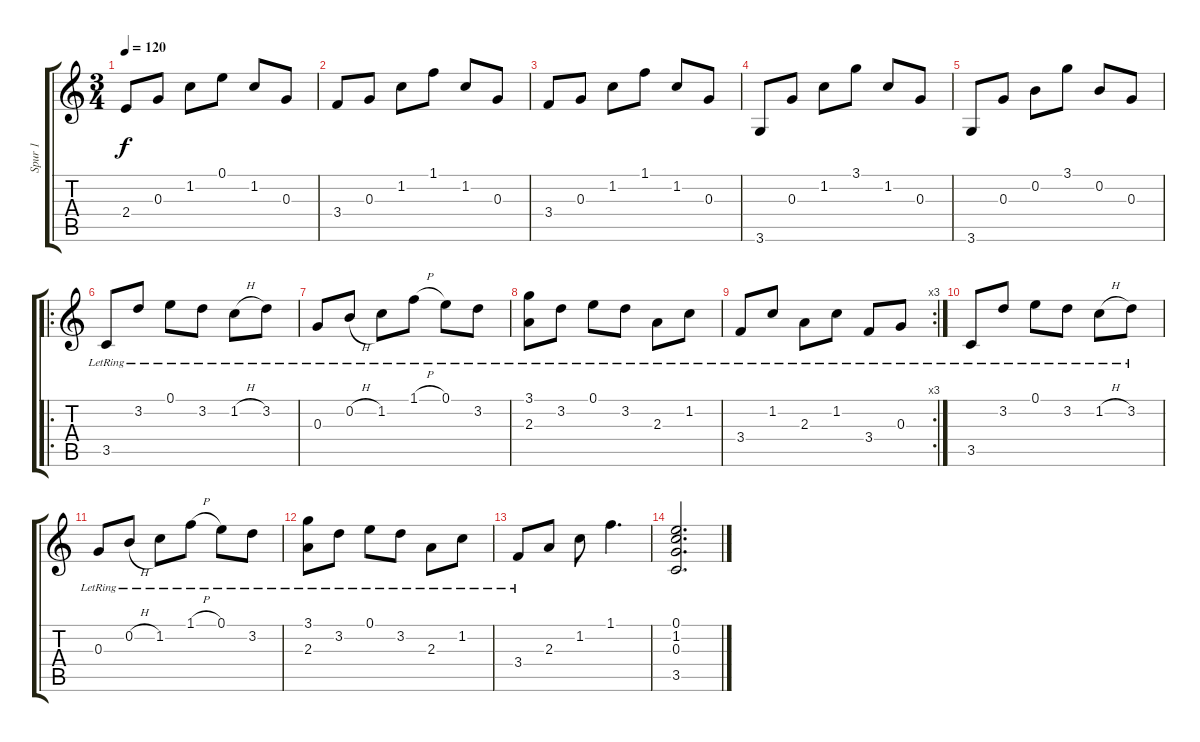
\track ("Spur 1" "Spur 1") {instrument acousticguitarsteel}
\staff {score tabs}
\tuning (E4 B3 G3 D3 A2 E2) {hide}
\ts (3 4)
\tempo 120
\clef g2
\ks c
2.4.8{dy f} 0.3.8 1.2.8 0.1.8 1.2.8 0.3.8 |
3.4.8 0.3.8 1.2.8 1.1.8 1.2.8 0.3.8 |
3.4.8 0.3.8 1.2.8 1.1.8 1.2.8 0.3.8 |
3.6.8 0.3.8 1.2.8 3.1.8 1.2.8 0.3.8 |
3.6.8 0.3.8 0.2.8 3.1.8 0.2.8 0.3.8 |
\ro
3.5{lr}.8 3.2{lr}.8 0.1{lr}.8 3.2{lr}.8 1.2{h lr}.8 3.2{lr}.8 |
0.3{lr}.8 0.2{h lr}.8 1.2{lr}.8 1.1{h lr}.8 0.1{lr}.8 3.2{lr}.8 |
(3.1{lr} 2.3{lr}).8 3.2{lr}.8 0.1{lr}.8 3.2{lr}.8 2.3{lr}.8 1.2{lr}.8 |
\rc 3
3.4{lr}.8 1.2{lr}.8 2.3{lr}.8 1.2{lr}.8 3.4{lr}.8 0.3{lr}.8 |
3.5{lr}.8 3.2{lr}.8 0.1{lr}.8 3.2{lr}.8 1.2{h lr}.8 3.2{lr}.8 |
0.3{lr}.8 0.2{h lr}.8 1.2{lr}.8 1.1{h lr}.8 0.1{lr}.8 3.2{lr}.8 |
(3.1{lr} 2.3{lr}).8 3.2{lr}.8 0.1{lr}.8 3.2{lr}.8 2.3{lr}.8 1.2{lr}.8 |
3.4{lr}.8 2.3.8 1.2.8 1.1.4{d} |
(0.1 1.2 0.3 3.5).2{d}
